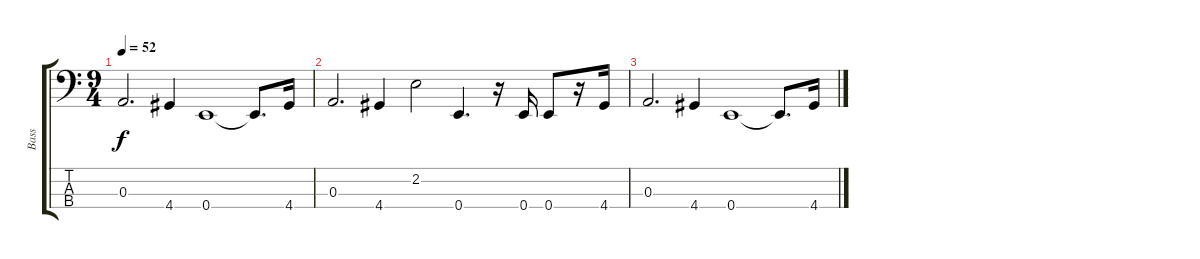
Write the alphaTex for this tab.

\track ("Bass" "Bass") {instrument fretlessbass}
\staff {score tabs}
\tuning (G2 D2 A1 E1) {hide}
\ts (9 4)
\tempo 52
\clef f4
\ks c
0.3.2{d dy f} 4.4.4 0.4.1 0.4{t}.8{d} 4.4.16 |
0.3.2{d} 4.4.4 2.2.2 0.4.4{d} r.16 0.4.16 0.4.8 r.16 4.4.16 |
0.3.2{d} 4.4.4 0.4.1 0.4{t}.8{d} 4.4.16
